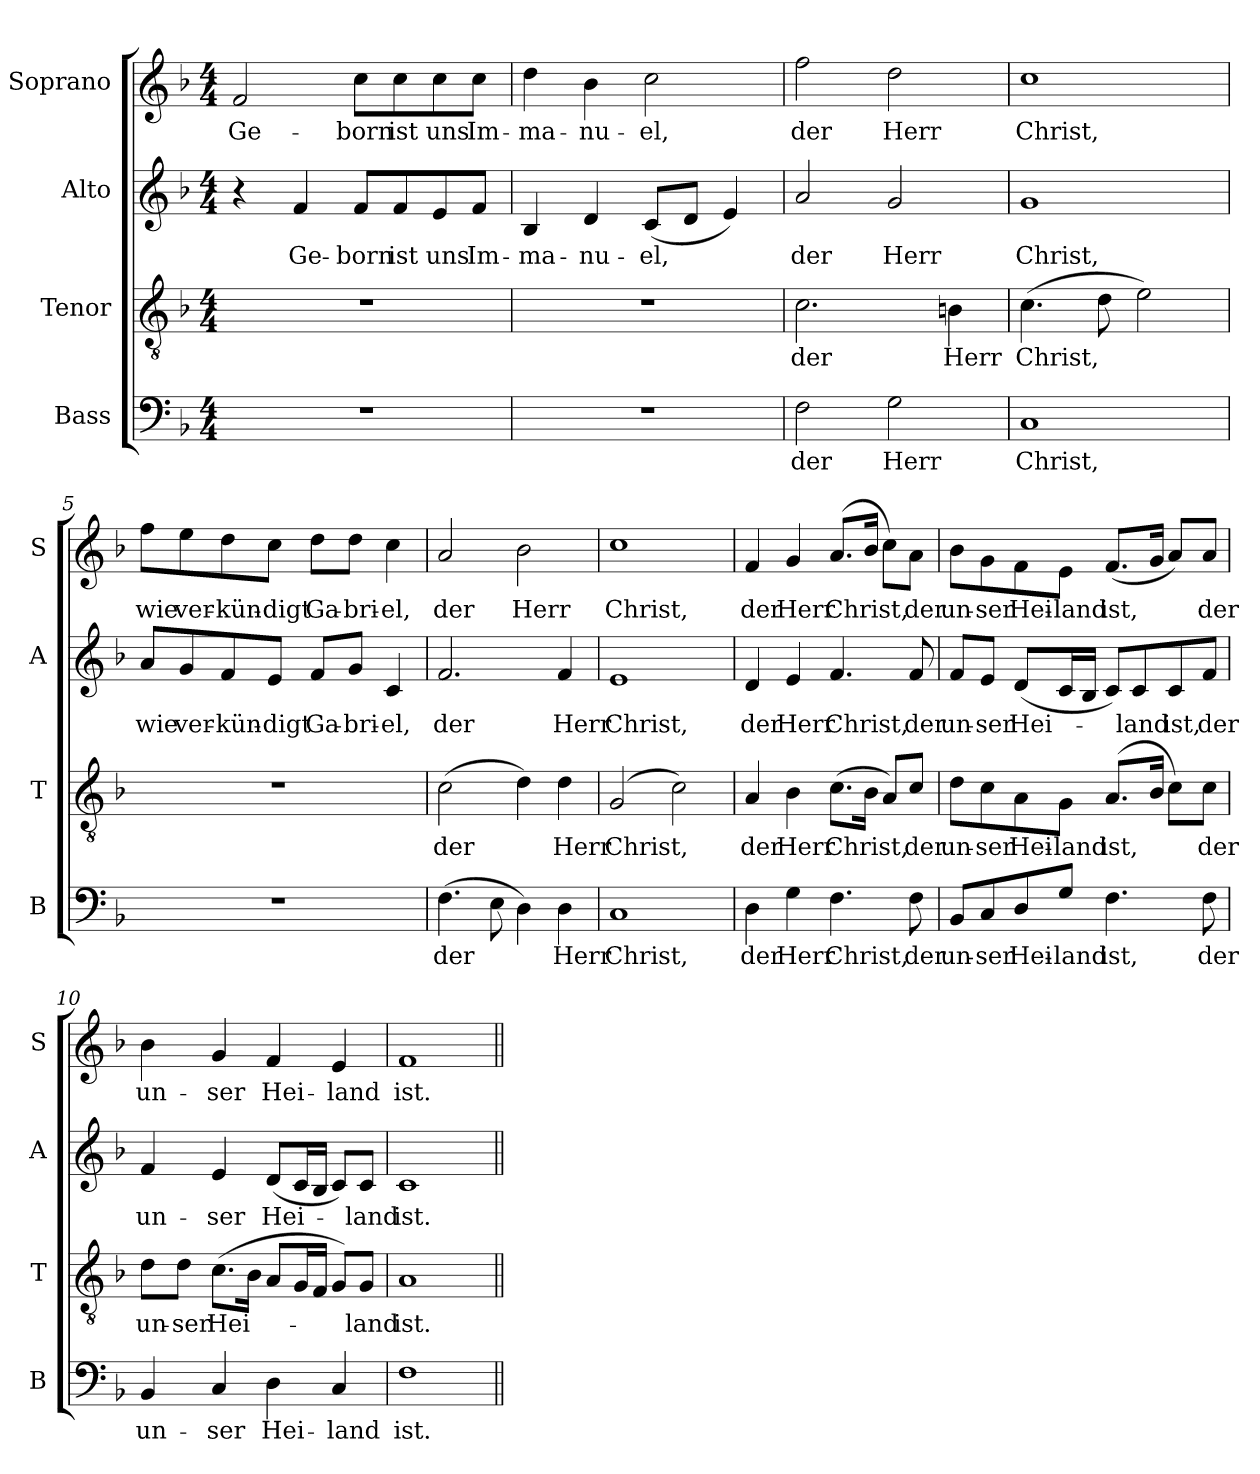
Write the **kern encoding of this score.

**kern	**text	**kern	**text	**kern	**text	**kern	**text
*part4	*part4	*part3	*part3	*part2	*part2	*part1	*part1
*staff4	*staff4	*staff3	*staff3	*staff2	*staff2	*staff1	*staff1
*I"Bass	*	*I"Tenor	*	*I"Alto	*	*I"Soprano	*
*I'B	*	*I'T	*	*I'A	*	*I'S	*
*clefF4	*	*clefGv2	*	*clefG2	*	*clefG2	*
*k[b-]	*	*k[b-]	*	*k[b-]	*	*k[b-]	*
*F:	*	*F:	*	*F:	*	*F:	*
*M4/4	*	*M4/4	*	*M4/4	*	*M4/4	*
=1	=1	=1	=1	=1	=1	=1	=1
!	!	!	!	!	!	!	!LO:LY:b
1r	.	1r	.	4r	.	2f/	Ge-
!	!	!	!	!	!LO:LY:b	!	!
.	.	.	.	4f/	Ge-	.	.
!	!	!	!	!	!LO:LY:b	!	!LO:LY:b
.	.	.	.	8f/L	-born	8cc\L	-born
!	!	!	!	!	!LO:LY:b	!	!LO:LY:b
.	.	.	.	8f/	ist	8cc\	ist
!	!	!	!	!	!LO:LY:b	!	!LO:LY:b
.	.	.	.	8e/	uns	8cc\	uns
!	!	!	!	!	!LO:LY:b	!	!LO:LY:b
.	.	.	.	8f/J	Im-	8cc\J	Im-
=2	=2	=2	=2	=2	=2	=2	=2
!	!	!	!	!	!LO:LY:b	!	!LO:LY:b
1r	.	1r	.	4B-/	-ma-	4dd\	-ma-
!	!	!	!	!	!LO:LY:b	!	!LO:LY:b
.	.	.	.	4d/	-nu-	4b-\	-nu-
!	!	!	!	!	!LO:LY:b	!	!LO:LY:b
.	.	.	.	(<8c/L	-el,	2cc\	-el,
.	.	.	.	8d/J	.	.	.
.	.	.	.	4e/)	.	.	.
=3	=3	=3	=3	=3	=3	=3	=3
!	!LO:LY:b	!	!LO:LY:b	!	!LO:LY:b	!	!LO:LY:b
2F\	der	2.c\	der	2a/	der	2ff\	der
!	!LO:LY:b	!	!	!	!LO:LY:b	!	!LO:LY:b
2G\	Herr	.	.	2g/	Herr	2dd\	Herr
!	!	!	!LO:LY:b	!	!	!	!
.	.	4Bn\	Herr	.	.	.	.
=4	=4	=4	=4	=4	=4	=4	=4
!	!LO:LY:b	!	!LO:LY:b	!	!LO:LY:b	!	!LO:LY:b
1C	Christ,	(>4.c\	Christ,	1g	Christ,	1cc	Christ,
.	.	8d\	.	.	.	.	.
.	.	2e\)	.	.	.	.	.
=5	=5	=5	=5	=5	=5	=5	=5
!	!	!	!	!	!LO:LY:b	!	!LO:LY:b
1r	.	1r	.	8a/L	wie	8ff\L	wie
!	!	!	!	!	!LO:LY:b	!	!LO:LY:b
.	.	.	.	8g/	ver-	8ee\	ver-
!	!	!	!	!	!LO:LY:b	!	!LO:LY:b
.	.	.	.	8f/	-kün-	8dd\	-kün-
!	!	!	!	!	!LO:LY:b	!	!LO:LY:b
.	.	.	.	8e/J	-digt	8cc\J	-digt
!	!	!	!	!	!LO:LY:b	!	!LO:LY:b
.	.	.	.	8f/L	Ga-	8dd\L	Ga-
!	!	!	!	!	!LO:LY:b	!	!LO:LY:b
.	.	.	.	8g/J	-bri-	8dd\J	-bri-
!	!	!	!	!	!LO:LY:b	!	!LO:LY:b
.	.	.	.	4c/	-el,	4cc\	-el,
!!LO:LB:g=z
=6	=6	=6	=6	=6	=6	=6	=6
!	!LO:LY:b	!	!LO:LY:b	!	!LO:LY:b	!	!LO:LY:b
(>4.F\	der	(>2c\	der	2.f/	der	2a/	der
8E\	.	.	.	.	.	.	.
!	!	!	!	!	!	!	!LO:LY:b
4D\)	.	4d\)	.	.	.	2b-\	Herr
!	!LO:LY:b	!	!LO:LY:b	!	!LO:LY:b	!	!
4D\	Herr	4d\	Herr	4f/	Herr	.	.
=7	=7	=7	=7	=7	=7	=7	=7
!	!LO:LY:b	!	!LO:LY:b	!	!LO:LY:b	!	!LO:LY:b
1C	Christ,	(>2G/	Christ,	1e	Christ,	1cc	Christ,
.	.	2c\)	.	.	.	.	.
=8	=8	=8	=8	=8	=8	=8	=8
!	!LO:LY:b	!	!LO:LY:b	!	!LO:LY:b	!	!LO:LY:b
4D\	der	4A/	der	4d/	der	4f/	der
!	!LO:LY:b	!	!LO:LY:b	!	!LO:LY:b	!	!LO:LY:b
4G\	Herr	4B-\	Herr	4e/	Herr	4g/	Herr
!	!LO:LY:b	!	!LO:LY:b	!	!LO:LY:b	!	!LO:LY:b
4.F\	Christ,	(>8.c\L	Christ,	4.f/	Christ,	(>8.a/L	Christ,
.	.	16B-\Jk	.	.	.	16b-/Jk	.
.	.	8A/L)	.	.	.	8cc\L)	.
!	!LO:LY:b	!	!LO:LY:b	!	!LO:LY:b	!	!LO:LY:b
8F\	der	8c/J	der	8f/	der	8a\J	der
=9	=9	=9	=9	=9	=9	=9	=9
!	!LO:LY:b	!	!LO:LY:b	!	!LO:LY:b	!	!LO:LY:b
8BB-/L	un-	8d\L	un-	8f/L	un-	8b-\L	un-
!	!LO:LY:b	!	!LO:LY:b	!	!LO:LY:b	!	!LO:LY:b
8C/	-ser	8c\	-ser	8e/J	-ser	8g\	-ser
!	!LO:LY:b	!	!LO:LY:b	!	!LO:LY:b	!	!LO:LY:b
8D/	Hei-	8A\	Hei-	(<8d/L	Hei-	8f\	Hei-
!	!LO:LY:b	!	!LO:LY:b	!	!	!	!LO:LY:b
8G/J	-land	8G\J	-land	16c/L	.	8e\J	-land
.	.	.	.	16B-/JJ	.	.	.
!	!LO:LY:b	!	!LO:LY:b	!	!	!	!LO:LY:b
4.F\	ist,	(>8.A/L	ist,	8c/L)	.	(<8.f/L	ist,
!	!	!	!	!	!LO:LY:b	!	!
.	.	.	.	8c/	-land	.	.
.	.	16B-/Jk	.	.	.	16g/Jk	.
!	!	!	!	!	!LO:LY:b	!	!
.	.	8c\L)	.	8c/	ist,	8a/L)	.
!	!LO:LY:b	!	!LO:LY:b	!	!LO:LY:b	!	!LO:LY:b
8F\	der	8c\J	der	8f/J	der	8a/J	der
=10	=10	=10	=10	=10	=10	=10	=10
!	!LO:LY:b	!	!LO:LY:b	!	!LO:LY:b	!	!LO:LY:b
4BB-/	un-	8d\L	un-	4f/	un-	4b-\	un-
!	!	!	!LO:LY:b	!	!	!	!
.	.	8d\J	-ser	.	.	.	.
!	!LO:LY:b	!	!LO:LY:b	!	!LO:LY:b	!	!LO:LY:b
4C/	-ser	(>8.c\L	Hei-	4e/	-ser	4g/	-ser
.	.	16B-\Jk	.	.	.	.	.
!	!LO:LY:b	!	!	!	!LO:LY:b	!	!LO:LY:b
4D\	Hei-	8A/L	.	(<8d/L	Hei-	4f/	Hei-
.	.	16G/L	.	16c/L	.	.	.
.	.	16F/JJ	.	16B-/JJ	.	.	.
!	!LO:LY:b	!	!	!	!	!	!LO:LY:b
4C/	-land	8G/L)	.	8c/L)	.	4e/	-land
!	!	!	!LO:LY:b	!	!LO:LY:b	!	!
.	.	8G/J	-land	8c/J	-land	.	.
!!LO:LB:g=z
=11	=11	=11	=11	=11	=11	=11	=11
!	!LO:LY:b	!	!LO:LY:b	!	!LO:LY:b	!	!LO:LY:b
1F	ist.	1A	ist.	1c	ist.	1f	ist.
=||	=||	=||	=||	=||	=||	=||	=||
*-	*-	*-	*-	*-	*-	*-	*-
